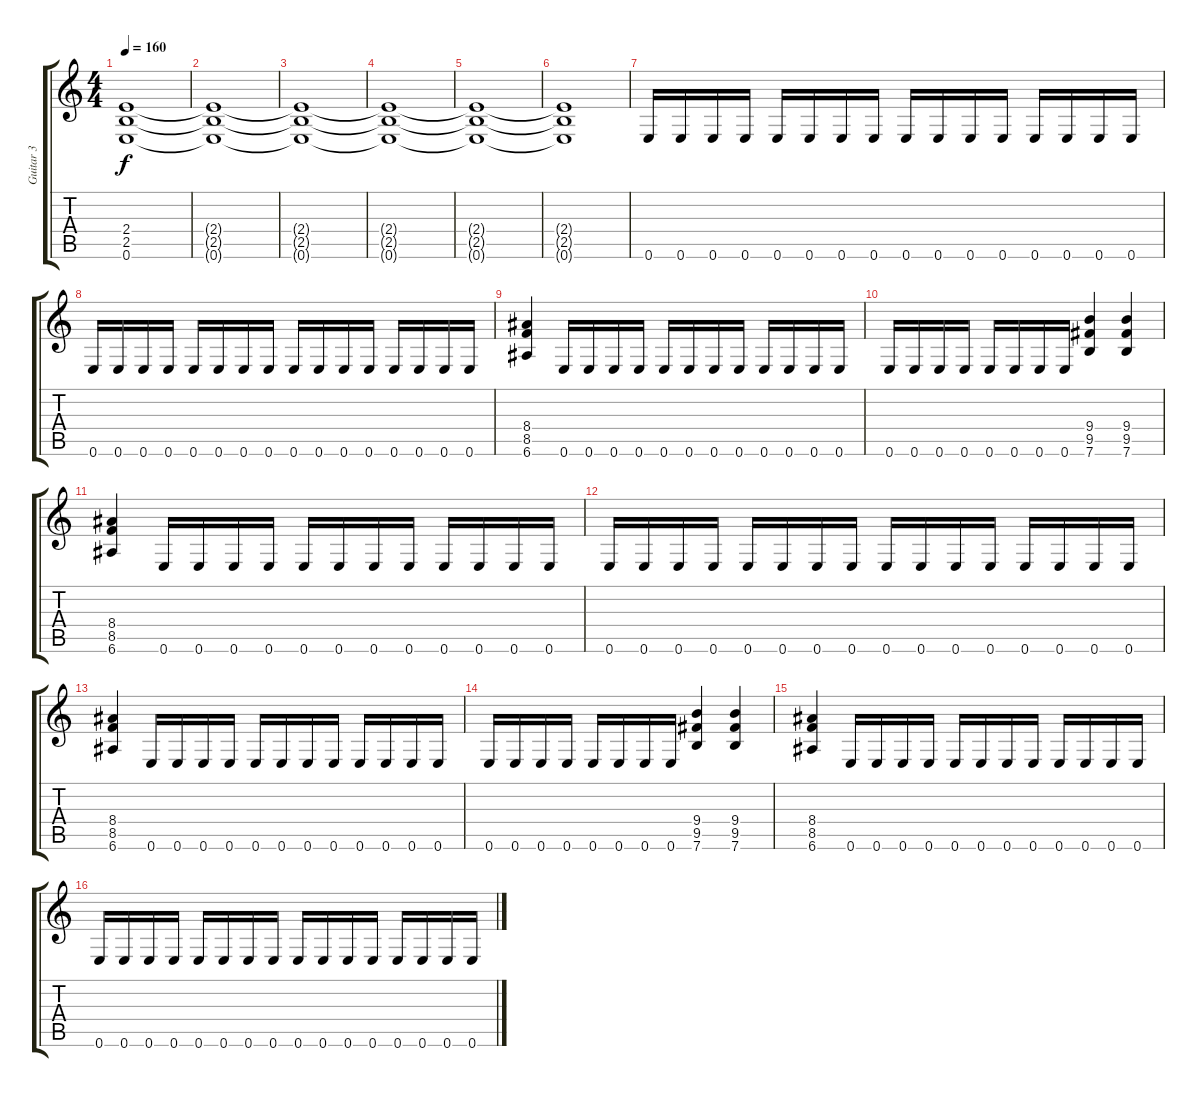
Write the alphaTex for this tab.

\track ("Guitar 3" "Guitar 3") {instrument distortionguitar}
\staff {score tabs}
\tuning (E4 B3 G3 D3 A2 E2) {hide}
\ts (4 4)
\tempo 160
\clef g2
\ks c
(2.4{t} 2.5{t} 0.6{t}).1{dy f} |
(2.4{t} 2.5{t} 0.6{t}).1 |
(2.4{t} 2.5{t} 0.6{t}).1 |
(2.4{t} 2.5{t} 0.6{t}).1 |
(2.4{t} 2.5{t} 0.6{t}).1 |
(2.4{t} 2.5{t} 0.6{t}).1 |
0.6.16 0.6.16 0.6.16 0.6.16 0.6.16 0.6.16 0.6.16 0.6.16 0.6.16 0.6.16 0.6.16 0.6.16 0.6.16 0.6.16 0.6.16 0.6.16 |
0.6.16 0.6.16 0.6.16 0.6.16 0.6.16 0.6.16 0.6.16 0.6.16 0.6.16 0.6.16 0.6.16 0.6.16 0.6.16 0.6.16 0.6.16 0.6.16 |
(8.4 8.5 6.6).4 0.6.16 0.6.16 0.6.16 0.6.16 0.6.16 0.6.16 0.6.16 0.6.16 0.6.16 0.6.16 0.6.16 0.6.16 |
0.6.16 0.6.16 0.6.16 0.6.16 0.6.16 0.6.16 0.6.16 0.6.16 (9.4 9.5 7.6).4 (9.4 9.5 7.6).4 |
(8.4 8.5 6.6).4 0.6.16 0.6.16 0.6.16 0.6.16 0.6.16 0.6.16 0.6.16 0.6.16 0.6.16 0.6.16 0.6.16 0.6.16 |
0.6.16 0.6.16 0.6.16 0.6.16 0.6.16 0.6.16 0.6.16 0.6.16 0.6.16 0.6.16 0.6.16 0.6.16 0.6.16 0.6.16 0.6.16 0.6.16 |
(8.4 8.5 6.6).4 0.6.16 0.6.16 0.6.16 0.6.16 0.6.16 0.6.16 0.6.16 0.6.16 0.6.16 0.6.16 0.6.16 0.6.16 |
0.6.16 0.6.16 0.6.16 0.6.16 0.6.16 0.6.16 0.6.16 0.6.16 (9.4 9.5 7.6).4 (9.4 9.5 7.6).4 |
(8.4 8.5 6.6).4 0.6.16 0.6.16 0.6.16 0.6.16 0.6.16 0.6.16 0.6.16 0.6.16 0.6.16 0.6.16 0.6.16 0.6.16 |
0.6.16 0.6.16 0.6.16 0.6.16 0.6.16 0.6.16 0.6.16 0.6.16 0.6.16 0.6.16 0.6.16 0.6.16 0.6.16 0.6.16 0.6.16 0.6.16
